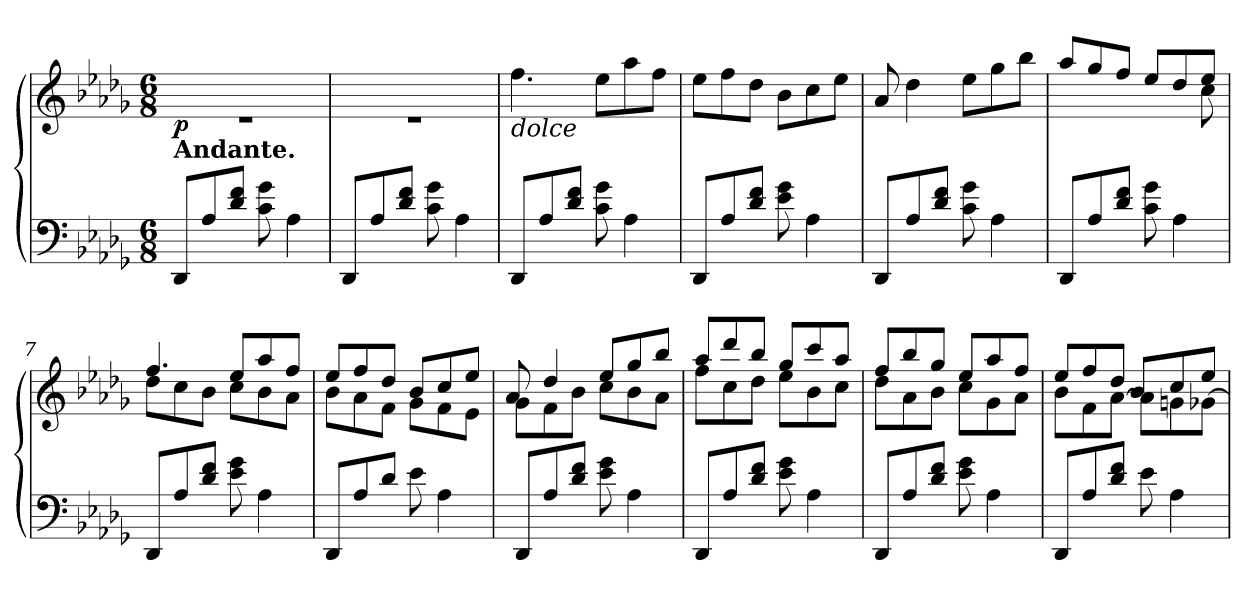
**kern	**kern	**dynam
*part1	*part1	*part1
*staff2	*staff1	*staff1/2
*clefF4	*clefG2	*
*k[b-e-a-d-g-]	*k[b-e-a-d-g-]	*
*D-:	*D-:	*
*M6/8	*M6/8	*
=1	=1	=1
*	*^	*
!	!LO:TX:b:B:t=Andante.	!	!
!	!	!	!LO:DY:b
8DD-/L	2.ryy	2.r	p
8A-/	.	.	.
8d-/ 8f/J	.	.	.
8c\ 8g-\	.	.	.
4A-\	.	.	.
=2	=2	=2	=2
8DD-/L	2.ryy	2.r	.
8A-/	.	.	.
8d-/ 8f/J	.	.	.
8c\ 8g-\	.	.	.
4A-\	.	.	.
=3	=3	=3	=3
!	!LO:TX:b:i:t=dolce	!	!
8DD-/L	2.ryy	(>4.ff\	.
8A-/	.	.	.
8d-/ 8f/J	.	.	.
8c\ 8g-\	.	8ee-\L	.
4A-\	.	8aa-\	.
.	.	8ff\J	.
=4	=4	=4	=4
8DD-/L	2.ryy	8ee-\L	.
8A-/	.	8ff\	.
8d-/ 8f/J	.	8dd-\J	.
8e-\ 8g-\	.	8b-\L	.
4A-\	.	8cc\	.
.	.	8ee-\J	.
=5	=5	=5	=5
8DD-/L	2.ryy	8a-/	.
8A-/	.	4dd-\	.
8d-/ 8f/J	.	.	.
8c\ 8g-\	.	8ee-\L	.
4A-\	.	8gg-\	.
.	.	8bb-\J	.
=6	=6	=6	=6
8DD-/L	4.ryy	8aa-/L	.
8A-/	.	8gg-/	.
8d-/ 8f/J	.	8ff/J	.
8c\ 8g-\	4ryy	8ee-/L	.
4A-\	.	8dd-/	.
.	8cc\	8ee-/J	.
!!LO:LB:g=z	!!
=7	=7	=7	=7
8DD-/L	8dd-\L	4.ff/	.
8A-/	8cc\	.	.
8d-/ 8f/J	8b-\J	.	.
8e-\ 8g-\	8cc\L	8ee-/L	.
4A-\	8b-\	8aa-/	.
.	8a-\J	8ff/J	.
=8	=8	=8	=8
8DD-/L	8b-\L	8ee-/L	.
8A-/	8a-\	8ff/	.
8d-/J	8f\J	8dd-/J	.
8e-\	8g-\L	8b-/L	.
4A-\)	8f\	8cc/	.
.	8e-\J	8ee-/J	.
=9	=9	=9	=9
8DD-/L	8g-\L	8a-/	.
8A-/	8f\	4dd-/	.
8d-/ 8f/J	8b-\J	.	.
8e-\ 8g-\	8cc\L	8ee-/L	.
4A-\	8b-\	8gg-/	.
.	8a-\J	8bb-/J	.
=10	=10	=10	=10
8DD-/L	8ff\L	8aa-/L	.
8A-/	8cc\	8ddd-/	.
8d-/ 8f/J	8dd-\J	8bb-/J	.
8e-\ 8g-\	8ee-\L	8gg-/L	.
4A-\	8b-\	8ccc/	.
.	8cc\J	8aa-/J	.
=11	=11	=11	=11
8DD-/L	8dd-\L	8ff/L	.
8A-/	8a-\	8bb-/	.
8d-/ 8f/J	8b-\J	8gg-/J	.
8e-\ 8g-\	8cc\L	8ee-/L	.
4A-\	8g-\	8aa-/	.
.	8a-\J	8ff/J	.
!!LO:LB:g=z	!!
=12	=12	=12	=12
8DD-/L	8b-\L	8ee-/L	.
8A-/	8f\	8ff/	.
8d-/ 8f/J	[8a-\J	8dd-/J	.
8e-\	8a-\L]	8b-/L	.
4A-\	8gn\	8cc/	.
.	[8g-X\J	8ee-/J	.
*	*v	*v	*
=	=	=
*-	*-	*-
